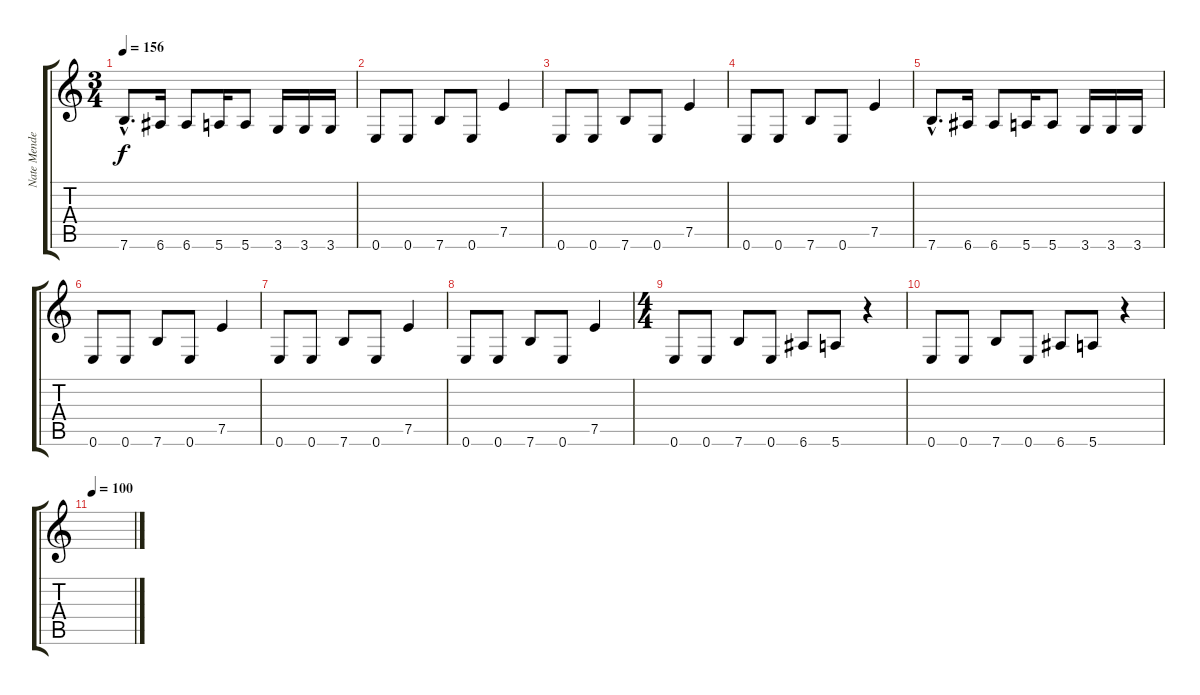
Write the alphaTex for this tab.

\track ("Nate Mendel" "Nate Mende") {instrument electricbassfinger}
\staff {score tabs}
\tuning (E4 B3 G3 D3 A2 E2) {hide}
\ts (3 4)
\tempo 156
\clef g2
\ks c
7.6{hac}.8{d dy f} 6.6.16 6.6.8 5.6.16 5.6.8 3.6.16 3.6.16 3.6.16 |
0.6.8 0.6.8 7.6.8 0.6.8 7.5.4 |
0.6.8 0.6.8 7.6.8 0.6.8 7.5.4 |
0.6.8 0.6.8 7.6.8 0.6.8 7.5.4 |
7.6{hac}.8{d} 6.6.16 6.6.8 5.6.16 5.6.8 3.6.16 3.6.16 3.6.16 |
0.6.8 0.6.8 7.6.8 0.6.8 7.5.4 |
0.6.8 0.6.8 7.6.8 0.6.8 7.5.4 |
0.6.8 0.6.8 7.6.8 0.6.8 7.5.4 |
\ts (4 4)
0.6.8 0.6.8 7.6.8 0.6.8 6.6.8 5.6.8 r.4 |
0.6.8 0.6.8 7.6.8 0.6.8 6.6.8 5.6.8 r.4 |
\tempo 100
